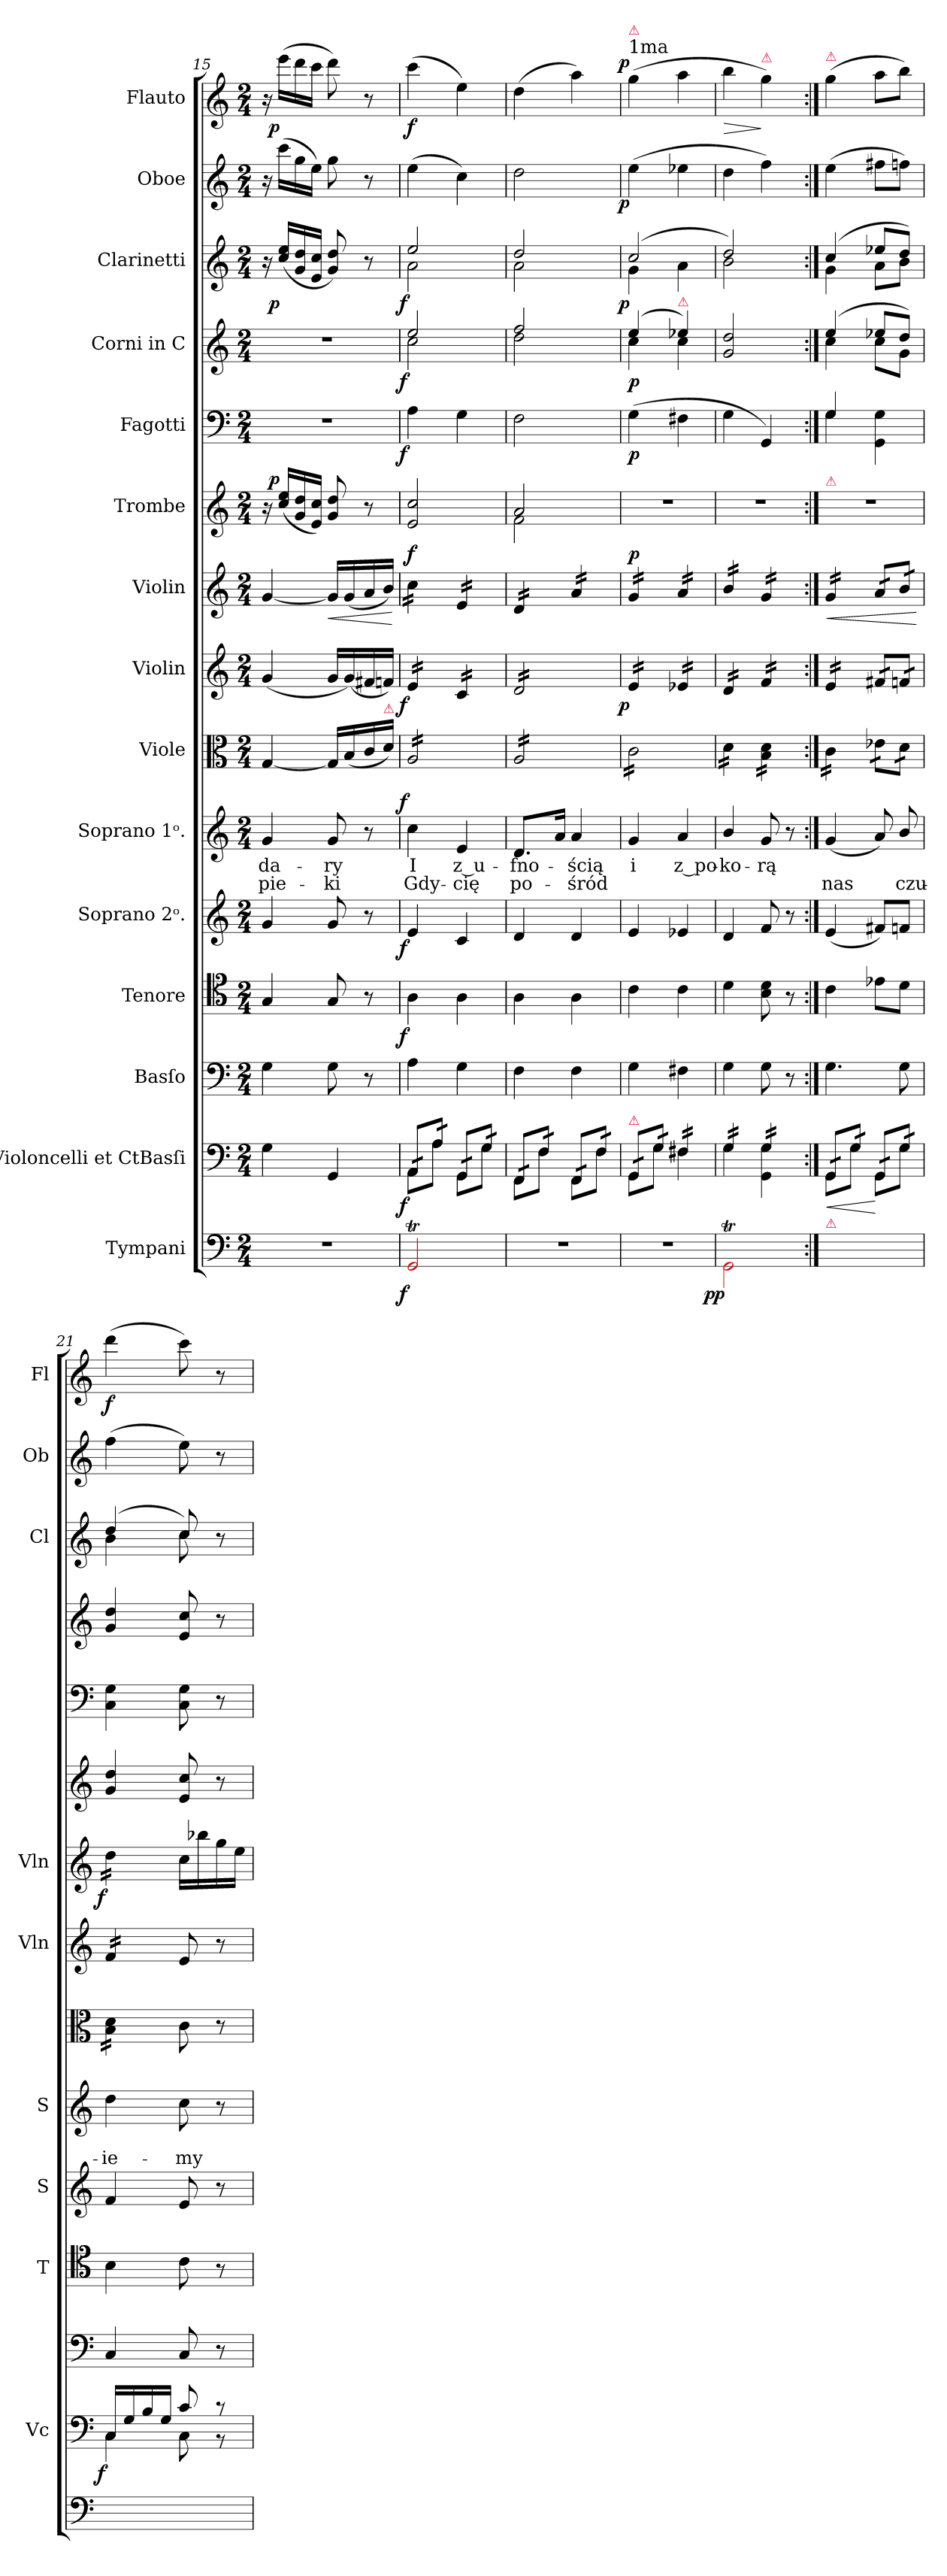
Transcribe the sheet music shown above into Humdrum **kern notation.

**kern	**dynam	**kern	**dynam	**kern	**kern	**dynam	**kern	**dynam	**kern	**text	**text	**dynam	**kern	**dynam	**kern	**kern	**dynam	**kern	**dynam	**kern	**dynam	**kern	**dynam	**kern	**dynam	**kern	**dynam	**kern	**dynam
*part15	*part15	*part14	*part14	*part13	*part12	*part12	*part11	*part11	*part10	*part10	*part10	*part10	*part9	*part9	*part8	*part7	*part7	*part6	*part6	*part5	*part5	*part4	*part4	*part3	*part3	*part2	*part2	*part1	*part1
*staff15	*staff15	*staff14	*staff14	*staff13	*staff12	*staff12	*staff11	*staff11	*staff10	*staff10	*staff10	*staff10	*staff9	*staff9	*staff8	*staff7	*staff7	*staff6	*staff6	*staff5	*staff5	*staff4	*staff4	*staff3	*staff3	*staff2	*staff2	*staff1	*staff1
*I"Tympani	*	*I"Violoncelli et CtBasſi	*	*I"Basſo	*I"Tenore	*	*I"Soprano 2ᵒ.	*	*I"Soprano 1ᵒ.	*	*	*	*I"Viole	*	*I"Violin	*I"Violin	*	*I"Trombe	*	*I"Fagotti	*	*I"Corni in C	*	*I"Clarinetti	*	*I"Oboe	*	*I"Flauto	*
*	*	*I'Vc	*	*	*I'T	*	*I'S	*	*I'S	*	*	*	*	*	*I'Vln	*I'Vln	*	*	*	*	*	*	*	*I'Cl	*	*I'Ob	*	*I'Fl	*
*clefF4	*	*clefF4	*	*clefF4	*clefC4	*	*clefG2	*	*clefG2	*	*	*	*clefC3	*	*clefG2	*clefG2	*	*clefG2	*	*clefF4	*	*clefG2	*	*clefG2	*	*clefG2	*	*clefG2	*
*k[]	*	*k[]	*	*k[]	*k[]	*	*k[]	*	*k[]	*	*	*	*k[]	*	*k[]	*k[]	*	*k[]	*	*k[]	*	*k[]	*	*k[]	*	*k[]	*	*k[]	*
*C:	*	*C:	*	*C:	*C:	*	*C:	*	*C:	*	*	*	*C:	*	*C:	*C:	*	*C:	*	*C:	*	*C:	*	*C:	*	*C:	*	*C:	*
*M2/4	*	*M2/4	*	*M2/4	*M2/4	*	*M2/4	*	*M2/4	*	*	*	*M2/4	*	*M2/4	*M2/4	*	*M2/4	*	*M2/4	*	*M2/4	*	*M2/4	*	*M2/4	*	*M2/4	*
=15	=15	=15	=15	=15	=15	=15	=15	=15	=15	=15	=15	=15	=15	=15	=15	=15	=15	=15	=15	=15	=15	=15	=15	=15	=15	=15	=15	=15	=15
2r	.	4G\	.	4G\	4G/	.	4g/	.	4g/	da-	-pie-	.	[4G/	.	(4g/	[4g/	.	16r	.	2r	.	2r	.	16r	.	16r	.	16r	.
!	!	!	!	!	!	!	!	!	!	!	!	!	!	!	!	!	!	!	!LO:DY:a:rj	!	!	!	!	!	!LO:DY:rj	!	!	!	!LO:DY:rj
.	.	.	.	.	.	.	.	.	.	.	.	.	.	.	.	.	.	(>16cc/ 16ee/LL	p	.	.	.	.	(16cc/ 16ee/LL	p	(16ccc\LL	.	(16eee\LL	p
.	.	.	.	.	.	.	.	.	.	.	.	.	.	.	.	.	.	16g/ 16dd/	.	.	.	.	.	16g/ 16dd/	.	16gg\	.	16ddd\	.
.	.	.	.	.	.	.	.	.	.	.	.	.	.	.	.	.	.	16e/ 16cc/JJ)	.	.	.	.	.	16e/ 16cc/JJ	.	16ee\JJ)	.	16ccc\JJ	.
!	!	!	!	!	!	!	!	!	!	!	!	!	!	!	!	!	!LO:HP:b	!	!	!	!	!	!	!	!	!	!	!	!
.	.	4GG/	.	8G\	8G/	.	8g/	.	8g/	-ry	-ki	.	16G/LL]	.	16g/LL	16g/LL]	<	8g/ 8dd/	.	.	.	.	.	8g/ 8dd/)	.	8gg\	.	8ddd\)	.
.	.	.	.	.	.	.	.	.	.	.	.	.	(16B/	.	(16g/)	(16g/	.	.	.	.	.	.	.	.	.	.	.	.	.
.	.	.	.	8r	8r	.	8r	.	8r	.	.	.	16c/	.	16f#X/	16a/	.	8r	.	.	.	.	.	8r	.	8r	.	8r	.
!	!	!	!	!	!	!	!	!	!	!	!	!	!LO:TX:a:color=crimson:t=⚠	!	!	!	!	!	!	!	!	!	!	!	!	!	!	!	!
.	.	.	.	.	.	.	.	.	.	.	.	.	16d/JJ)	.	16fn/JJ)	16b/JJ)	.	.	.	.	.	.	.	.	.	.	.	.	.
.	.	.	.	.	.	.	.	.	.	.	.	.	.	.	.	.	[	.	.	.	.	.	.	.	.	.	.	.	.
=16	=16	=16	=16	=16	=16	=16	=16	=16	=16	=16	=16	=16	=16	=16	=16	=16	=16	=16	=16	=16	=16	=16	=16	=16	=16	=16	=16	=16	=16
*	*	*^	*	*	*	*	*	*	*	*	*	*	*	*	*	*	*	*	*	*	*	*^	*	*^	*	*	*	*	*
!	!LO:DY:rj	!	!	!LO:DY:rj	!	!	!LO:DY:b:rj	!	!LO:DY:b:rj	!	!	!	!LO:DY:a:rj	!	!LO:DY:a:rj	!	!	!LO:DY:a	!	!	!	!LO:DY:rj	!	!	!LO:DY:rj	!	!	!LO:DY:rj	!	!	!	!
*	*	*tremolo	*	*	*	*	*	*	*	*	*	*	*	*	*	*	*	*	*	*	*	*	*	*	*	*	*	*	*	*	*	*
*	*	*	*	*	*	*	*	*	*	*	*	*	*	*tremolo	*	*	*	*	*	*	*	*	*	*	*	*	*	*	*	*	*	*
*	*	*	*	*	*	*	*	*	*	*	*	*	*	*	*	*tremolo	*	*	*	*	*	*	*	*	*	*	*	*	*	*	*	*
*	*	*	*	*	*	*	*	*	*	*	*	*	*	*	*	*	*tremolo	*	*	*	*	*	*	*	*	*	*	*	*	*	*	*
2Ret/	f	16AA/LL	8AA\L	f	4A\	4A\	f	4e/	f	4cc\	I	Gdy-	f	16A/LL	f	16e/LL	16cc\LL	f	2e/ 2cc/	.	4A\	f	2ee/	2cc\	f	2ee/	2a\	f	(4ee\	.	(4ccc\	f
.	.	16AA/	.	.	.	.	.	.	.	.	.	.	.	16A/	.	16e/	16cc\	.	.	.	.	.	.	.	.	.	.	.	.	.	.	.
.	.	16A/	8A\J	.	.	.	.	.	.	.	.	.	.	16A/	.	16e/	16cc\	.	.	.	.	.	.	.	.	.	.	.	.	.	.	.
.	.	16A/JJ	.	.	.	.	.	.	.	.	.	.	.	16A/	.	16e/JJ	16cc\JJ	.	.	.	.	.	.	.	.	.	.	.	.	.	.	.
.	.	16GG/LL	8GG\L	.	4G\	4A\	.	4c/	.	4e/	z_u-	-cię	.	16A/	.	16c/LL	16e/LL	.	.	.	4G\	.	.	.	.	.	.	.	4cc\)	.	4ee\)	.
.	.	16GG/	.	.	.	.	.	.	.	.	.	.	.	16A/	.	16c/	16e/	.	.	.	.	.	.	.	.	.	.	.	.	.	.	.
.	.	16G/	8G\J	.	.	.	.	.	.	.	.	.	.	16A/	.	16c/	16e/	.	.	.	.	.	.	.	.	.	.	.	.	.	.	.
.	.	16G/JJ	.	.	.	.	.	.	.	.	.	.	.	16A/JJ	.	16c/JJ	16e/JJ	.	.	.	.	.	.	.	.	.	.	.	.	.	.	.
=17	=17	=17	=17	=17	=17	=17	=17	=17	=17	=17	=17	=17	=17	=17	=17	=17	=17	=17	=17	=17	=17	=17	=17	=17	=17	=17	=17	=17	=17	=17	=17	=17
*	*	*	*	*	*	*	*	*	*	*	*	*	*	*	*	*	*	*	*^	*	*	*	*	*	*	*	*	*	*	*	*	*
2r	.	16FF/LL	8FF\L	.	4F\	4A\	.	4d/	.	8.d/L	-fno-	po-	.	16A/LL	.	16d/LL	16d/LL	.	2a/	2f\	.	2F\	.	2ff/	2dd\	.	2dd/	2a\	.	2dd\	.	(4dd\	.
.	.	16FF/	.	.	.	.	.	.	.	.	.	.	.	16A/	.	16d/	16d/	.	.	.	.	.	.	.	.	.	.	.	.	.	.	.	.
.	.	16F/	8F\J	.	.	.	.	.	.	.	.	.	.	16A/	.	16d/	16d/	.	.	.	.	.	.	.	.	.	.	.	.	.	.	.	.
.	.	16F/JJ	.	.	.	.	.	.	.	16a/Jk	.	.	.	16A/	.	16d/	16d/JJ	.	.	.	.	.	.	.	.	.	.	.	.	.	.	.	.
.	.	16FF/LL	8FF\L	.	4F\	4A\	.	4d/	.	4a/	-ścią	-śród	.	16A/	.	16d/	16a/LL	.	.	.	.	.	.	.	.	.	.	.	.	.	.	4aa\)	.
.	.	16FF/	.	.	.	.	.	.	.	.	.	.	.	16A/	.	16d/	16a/	.	.	.	.	.	.	.	.	.	.	.	.	.	.	.	.
.	.	16F/	8F\J	.	.	.	.	.	.	.	.	.	.	16A/	.	16d/	16a/	.	.	.	.	.	.	.	.	.	.	.	.	.	.	.	.
.	.	16F/JJ	.	.	.	.	.	.	.	.	.	.	.	16A/JJ	.	16d/JJ	16a/JJ	.	.	.	.	.	.	.	.	.	.	.	.	.	.	.	.
*	*	*	*	*	*	*	*	*	*	*	*	*	*	*	*	*	*	*	*v	*v	*	*	*	*	*	*	*	*	*	*	*	*	*
=18	=18	=18	=18	=18	=18	=18	=18	=18	=18	=18	=18	=18	=18	=18	=18	=18	=18	=18	=18	=18	=18	=18	=18	=18	=18	=18	=18	=18	=18	=18	=18	=18
!	!	!	!	!	!	!	!	!	!	!	!	!	!	!	!	!	!	!	!	!	!	!	!	!	!	!	!	!	!	!	!LO:TX:a:t=1ma	!
!	!	!	!	!	!	!	!	!	!	!	!	!	!	!	!	!	!	!	!	!	!	!	!	!	!	!	!	!	!	!	!LO:TX:a:color=crimson:t=⚠	!
!	!	!LO:TX:a:color=crimson:t=⚠	!	!	!	!	!	!	!	!	!	!	!	!	!	!	!	!	!	!	!	!	!	!	!	!	!	!	!	!	!	!
!	!	!	!	!	!	!	!	!	!	!	!	!	!	!	!LO:DY:a:rj	!	!	!LO:DY:a	!	!	!	!	!	!	!	!	!	!LO:DY:rj	!	!LO:DY:rj	!	!LO:DY:a:rj
2r	.	16GG/LL	8GG\L	.	4G\	4c\	.	4e/	.	4g/	i	.	.	16c\LL	p	16e/LL	16g/LL	p	2r	.	(4G\	p	(4ee/	4cc\	p	(2cc/	4g\	p	(4ee\	p	(4gg\	p
.	.	16GG/	.	.	.	.	.	.	.	.	.	.	.	16c\	.	16e/	16g/	.	.	.	.	.	.	.	.	.	.	.	.	.	.	.
.	.	16G\	8G\J	.	.	.	.	.	.	.	.	.	.	16c\	.	16e/	16g/	.	.	.	.	.	.	.	.	.	.	.	.	.	.	.
.	.	16G\JJ	.	.	.	.	.	.	.	.	.	.	.	16c\	.	16e/JJ	16g/JJ	.	.	.	.	.	.	.	.	.	.	.	.	.	.	.
!	!	!	!	!	!	!	!	!	!	!	!	!	!	!	!	!	!	!	!	!	!	!	!LO:TX:a:color=crimson:t=⚠	!	!	!	!	!	!	!	!	!
.	.	16F#X/LL	4F#X\	.	4F#X\	4c\	.	4e-X/	.	4a/	z_po-	.	.	16c\	.	16e-X/LL	16a/LL	.	.	.	4F#X\	.	4ee-X/)	4cc\	.	.	4a\	.	4ee-X\	.	4aa\	.
.	.	16F#X/	.	.	.	.	.	.	.	.	.	.	.	16c\	.	16e-X/	16a/	.	.	.	.	.	.	.	.	.	.	.	.	.	.	.
.	.	16F#X/	.	.	.	.	.	.	.	.	.	.	.	16c\	.	16e-X/	16a/	.	.	.	.	.	.	.	.	.	.	.	.	.	.	.
.	.	16F#X/JJ	.	.	.	.	.	.	.	.	.	.	.	16c\JJ	.	16e-X/JJ	16a/JJ	.	.	.	.	.	.	.	.	.	.	.	.	.	.	.
=19	=19	=19	=19	=19	=19	=19	=19	=19	=19	=19	=19	=19	=19	=19	=19	=19	=19	=19	=19	=19	=19	=19	=19	=19	=19	=19	=19	=19	=19	=19	=19	=19
!	!LO:DY:rj	!	!	!	!	!	!	!	!	!	!	!	!	!	!	!	!	!	!	!	!	!	!	!	!	!	!	!	!	!	!	!LO:HP:b
*	*	*	*	*	*	*	*	*	*	*	*	*	*	*	*	*	*	*	*	*	*	*	*v	*v	*	*	*	*	*	*	*	*
2Ret\	pp	16G/LL	4G\	.	4G\	4d\	.	4d/	.	4b/	-ko-	.	.	16d\LL	.	16d/LL	16b/LL	.	2r	.	4G\	.	2g/ 2dd/	.	2dd/)	2b\	.	4dd\	.	4bb\	>
.	.	16G/	.	.	.	.	.	.	.	.	.	.	.	16d\	.	16d/	16b/	.	.	.	.	.	.	.	.	.	.	.	.	.	.
.	.	16G/	.	.	.	.	.	.	.	.	.	.	.	16d\	.	16d/	16b/	.	.	.	.	.	.	.	.	.	.	.	.	.	.
.	.	16G/JJ	.	.	.	.	.	.	.	.	.	.	.	16d\JJ	.	16d/JJ	16b/JJ	.	.	.	.	.	.	.	.	.	.	.	.	.	.
!	!	!	!	!	!	!	!	!	!	!	!	!	!	!	!	!	!	!	!	!	!	!	!	!	!	!	!	!	!	!LO:TX:a:color=crimson:t=⚠	!
.	.	16G/LL	4GG\ 4G\	.	8G\	8B\ 8d\	.	8f/	.	8g/	-rą	.	.	16B\ 16d\LL	.	16f/LL	16g/LL	.	.	.	4GG/)	.	.	.	.	.	.	4ff\)	.	4gg\)	]
.	.	16G/	.	.	.	.	.	.	.	.	.	.	.	16B\ 16d\	.	16f/	16g/	.	.	.	.	.	.	.	.	.	.	.	.	.	.
.	.	16G/	.	.	8r	8r	.	8r	.	8r	.	.	.	16B\ 16d\	.	16f/	16g/	.	.	.	.	.	.	.	.	.	.	.	.	.	.
.	.	16G/JJ	.	.	.	.	.	.	.	.	.	.	.	16B\ 16d\JJ	.	16f/JJ	16g/JJ	.	.	.	.	.	.	.	.	.	.	.	.	.	.
=20:|!	=20:|!	=20:|!	=20:|!	=20:|!	=20:|!	=20:|!	=20:|!	=20:|!	=20:|!	=20:|!	=20:|!	=20:|!	=20:|!	=20:|!	=20:|!	=20:|!	=20:|!	=20:|!	=20:|!	=20:|!	=20:|!	=20:|!	=20:|!	=20:|!	=20:|!	=20:|!	=20:|!	=20:|!	=20:|!	=20:|!	=20:|!
!	!	!	!	!	!	!	!	!	!	!	!	!	!	!	!	!	!	!	!	!	!	!	!	!	!	!	!	!	!	!LO:TX:a:color=crimson:t=⚠	!
!	!	!	!	!	!	!	!	!	!	!	!	!	!	!	!	!	!	!	!LO:TX:a:color=crimson:t=⚠	!	!	!	!	!	!	!	!	!	!	!	!
!LO:TX:a:color=crimson:t=⚠	!	!	!	!	!	!	!	!	!	!	!	!	!	!	!	!	!	!	!	!	!	!	!	!	!	!	!	!	!	!	!
!	!	!	!	!LO:HP:b	!	!	!	!	!	!	!	!	!	!	!	!	!	!LO:HP:b	!	!	!	!	!	!	!	!	!	!	!	!	!
*	*	*	*	*	*	*	*	*	*	*	*	*	*	*	*	*	*	*	*	*	*^	*	*^	*	*	*	*	*	*	*	*
2ryy	.	16GG/LL	8GG\L	<	4.G\	4c\	.	(>4e/	.	(4g/	.	nas	.	16c\LL	.	16e/LL	16g/LL	<	2r	.	4G/	4G\	.	(4ee/	4cc\	.	(4cc/	4g\	.	(4ee\	.	(4gg\	.
.	.	16GG/	.	.	.	.	.	.	.	.	.	.	.	16c\	.	16e/	16g/	.	.	.	.	.	.	.	.	.	.	.	.	.	.	.	.
.	.	16G/	8G\J	.	.	.	.	.	.	.	.	.	.	16c\	.	16e/	16g/	.	.	.	.	.	.	.	.	.	.	.	.	.	.	.	.
.	.	16G/JJ	.	.	.	.	.	.	.	.	.	.	.	16c\JJ	.	16e/JJ	16g/JJ	.	.	.	.	.	.	.	.	.	.	.	.	.	.	.	.
.	.	16GG/LL	8GG\L	[	.	8e-X\L	.	8f#X/L)	.	8a/)	.	.	.	16e-X\LL	.	16f#X/LL	16a/LL	.	.	.	4ryy	4GG\ 4G\	.	8ee-X/L	8cc\L	.	8ee-X/L	8a\L	.	8ff#X\L	.	8aa\L	.
.	.	16GG/	.	.	.	.	.	.	.	.	.	.	.	16e-X\	.	16f#X/	16a/	.	.	.	.	.	.	.	.	.	.	.	.	.	.	.	.
.	.	16G/	8G\J	.	8G\	8d\J	.	8fn/J	.	8b/	.	czu-	.	16d\	.	16fn/	16b/	.	.	.	.	.	.	8dd/J)	8g\J	.	8dd/J)	8b\J	.	8ffn\J)	.	8bb\J)	.
.	.	16G/JJ	.	.	.	.	.	.	.	.	.	.	.	16d\JJ	.	16fn/JJ	16b/JJ	.	.	.	.	.	.	.	.	.	.	.	.	.	.	.	.
*	*	*Xtremolo	*	*	*	*	*	*	*	*	*	*	*	*	*	*	*	*	*	*	*	*	*	*	*	*	*	*	*	*	*	*	*
*	*	*	*	*	*	*	*	*	*	*	*	*	*	*	*	*	*	*	*	*	*v	*v	*	*	*	*	*v	*v	*	*	*	*	*
*	*	*v	*v	*	*	*	*	*	*	*	*	*	*	*	*	*	*	*	*	*	*	*	*v	*v	*	*	*	*	*	*	*
.	.	.	.	.	.	.	.	.	.	.	.	.	.	.	.	.	[	.	.	.	.	.	.	.	.	.	.	.	.
=21	=21	=21	=21	=21	=21	=21	=21	=21	=21	=21	=21	=21	=21	=21	=21	=21	=21	=21	=21	=21	=21	=21	=21	=21	=21	=21	=21	=21	=21
*	*	*^	*	*	*	*	*	*	*	*	*	*	*	*	*	*	*	*	*	*	*	*	*	*^	*	*	*	*	*
!	!	!	!	!LO:DY:rj	!	!	!	!	!	!	!	!	!	!	!	!	!	!LO:DY:rj	!	!	!	!	!	!	!	!	!	!	!	!	!
2ryy	.	16C/LL	4C\	f	4C/	4B\	.	4f/	.	4dd\	.	-ie-	.	16B\ 16d\LL	.	16f/LL	16dd\LL	f	4g/ 4dd/	.	4C\ 4G\	.	4g/ 4dd/	.	(4dd/	4b\	.	(4ff\	.	(4ddd\	f
.	.	16G/	.	.	.	.	.	.	.	.	.	.	.	16B\ 16d\	.	16f/	16dd\	.	.	.	.	.	.	.	.	.	.	.	.	.	.
.	.	16B/	.	.	.	.	.	.	.	.	.	.	.	16B\ 16d\	.	16f/	16dd\	.	.	.	.	.	.	.	.	.	.	.	.	.	.
.	.	16G/JJ	.	.	.	.	.	.	.	.	.	.	.	16B\ 16d\JJ	.	16f/JJ	16dd\JJ	.	.	.	.	.	.	.	.	.	.	.	.	.	.
*	*	*	*	*	*	*	*	*	*	*	*	*	*	*	*	*	*Xtremolo	*	*	*	*	*	*	*	*	*	*	*	*	*	*
*	*	*	*	*	*	*	*	*	*	*	*	*	*	*	*	*Xtremolo	*	*	*	*	*	*	*	*	*	*	*	*	*	*	*
*	*	*	*	*	*	*	*	*	*	*	*	*	*	*Xtremolo	*	*	*	*	*	*	*	*	*	*	*	*	*	*	*	*	*
.	.	8c/	8C\	.	8C/	8c\	.	8e/	.	8cc\	.	-my	.	8c\	.	8e/	16cc\LL	.	8e/ 8cc/	.	8C\ 8G\	.	8e/ 8cc/	.	8cc/)	8cc\	.	8ee\)	.	8ccc\)	.
.	.	.	.	.	.	.	.	.	.	.	.	.	.	.	.	.	16bb-X\	.	.	.	.	.	.	.	.	.	.	.	.	.	.
.	.	8rc	8r	.	8r	8r	.	8r	.	8r	.	.	.	8r	.	8r	16gg\	.	8r	.	8r	.	8r	.	8r	8rcyy	.	8r	.	8r	.
.	.	.	.	.	.	.	.	.	.	.	.	.	.	.	.	.	16ee\JJ	.	.	.	.	.	.	.	.	.	.	.	.	.	.
*	*	*v	*v	*	*	*	*	*	*	*	*	*	*	*	*	*	*	*	*	*	*	*	*	*	*v	*v	*	*	*	*	*
=	=	=	=	=	=	=	=	=	=	=	=	=	=	=	=	=	=	=	=	=	=	=	=	=	=	=	=	=	=
*-	*-	*-	*-	*-	*-	*-	*-	*-	*-	*-	*-	*-	*-	*-	*-	*-	*-	*-	*-	*-	*-	*-	*-	*-	*-	*-	*-	*-	*-
